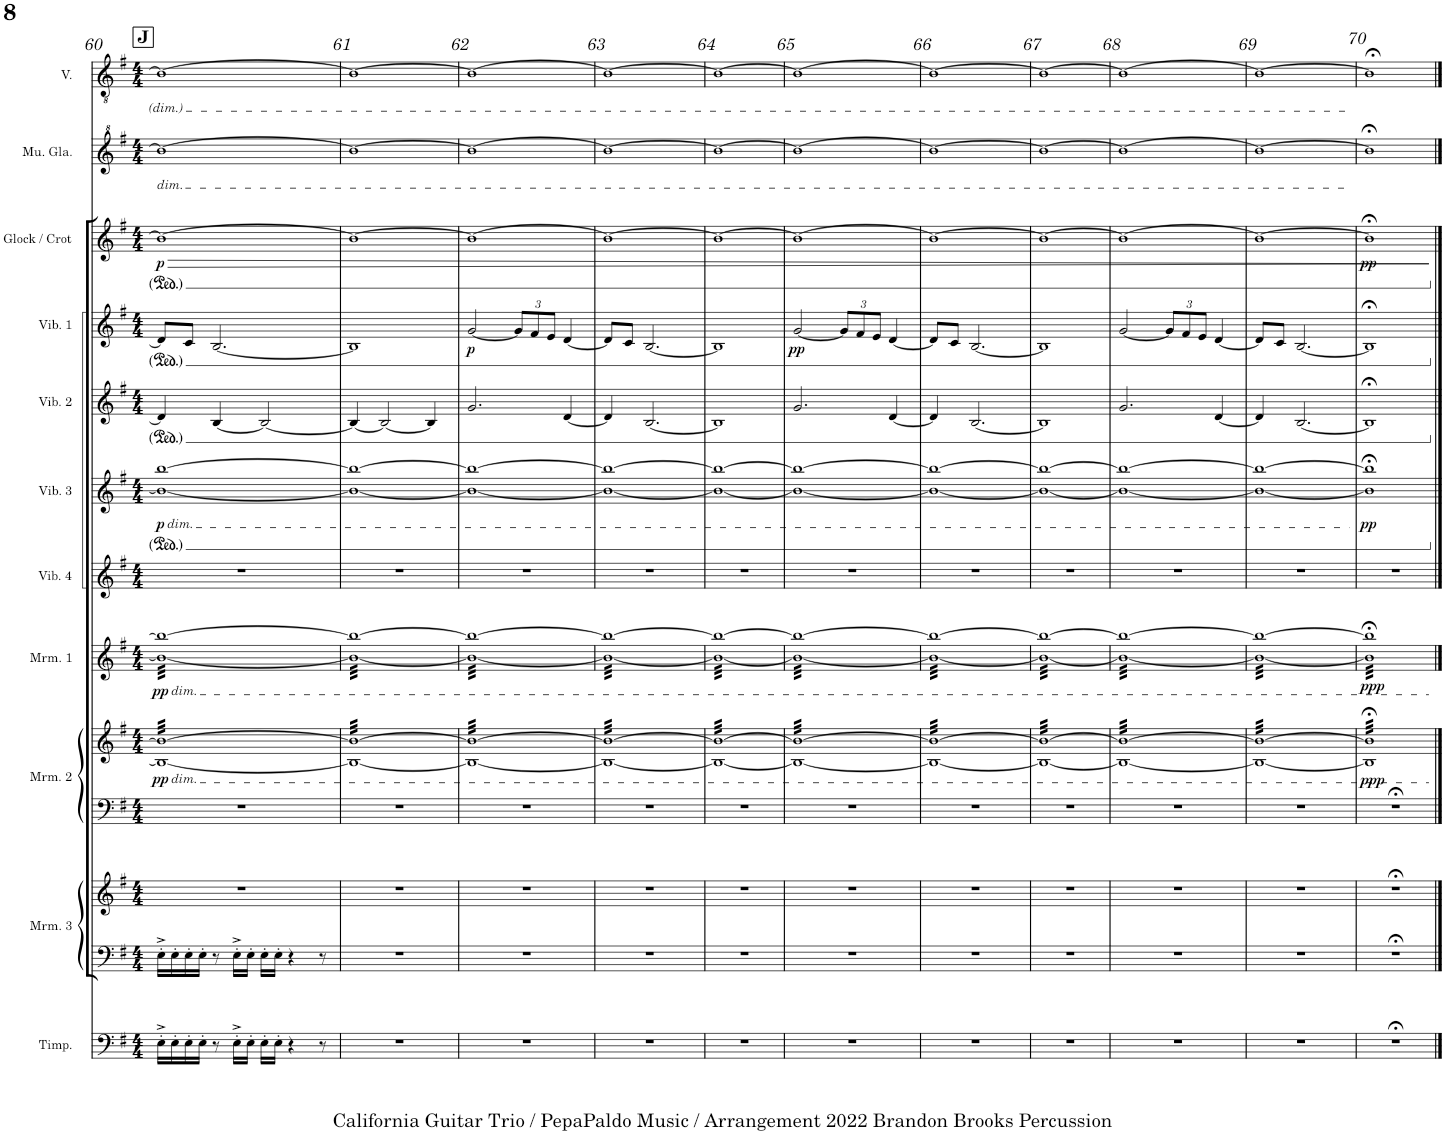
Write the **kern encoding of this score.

**kern	**kern	**kern	**kern	**kern	**dynam	**kern	**dynam	**kern	**kern	**dynam	**kern	**kern	**dynam	**kern	**dynam	**kern	**kern
*part11	*part10	*part10	*part9	*part9	*part9	*part8	*part8	*part7	*part6	*part6	*part5	*part4	*part4	*part3	*part3	*part2	*part1
*staff13	*staff12	*staff11	*staff10	*staff9	*staff9/10	*staff8	*staff8	*staff7	*staff6	*staff6	*staff5	*staff4	*staff4	*staff3	*staff3	*staff2	*staff1
*I"Timpani	*I"Marimba 3	*	*I"Marimba 2	*	*	*I"Marimba 1	*	*I"Vibraphone 4	*I"Vibraphone 3	*	*I"Vibraphone 2	*I"Vibraphone 1	*	*I"Glock / Crot	*	*I"Musical Glasses	*I"Voice
*I'Timp.	*I'Mrm. 3	*	*I'Mrm. 2	*	*	*I'Mrm. 1	*	*I'Vib. 4	*I'Vib. 3	*	*I'Vib. 2	*I'Vib. 1	*	*I'Glock / Crot	*	*I'Mu. Gla.	*I'V.
!!LO:PB:g=z
*clefF4	*clefF4	*clefG2	*clefF4	*clefG2	*	*clefG2	*	*clefG2	*clefG2	*	*clefG2	*clefG2	*	*clefG2	*	*clefG^2	*clefGv2
*	*	*	*	*	*	*	*	*	*	*	*	*	*	*Trd-14c-24	*	*	*
*k[f#]	*k[f#]	*k[f#]	*k[f#]	*k[f#]	*	*k[f#]	*	*k[f#]	*k[f#]	*	*k[f#]	*k[f#]	*	*k[f#]	*	*k[f#]	*k[f#]
*M4/4	*M4/4	*M4/4	*M4/4	*M4/4	*	*M4/4	*	*M4/4	*M4/4	*	*M4/4	*M4/4	*	*M4/4	*	*M4/4	*M4/4
!!LO:REH:place=s1:a:B:cj:fs=14:t=J
=60	=60	=60	=60	=60	=60	=60	=60	=60	=60	=60	=60	=60	=60	=60	=60	=60	=60
!	!	!	!	!	!	!	!	!	!	!	!	!	!	!	!	!LO:TX:b:i:t=dim.	!
!	!	!	!	!	!	!	!	!	!LO:TX:b:i:t=dim.	!	!	!	!	!	!	!	!
!	!	!	!	!	!	!LO:TX:b:i:t=dim.	!	!	!	!	!	!	!	!	!	!	!
!	!	!	!	!LO:TX:b:i:t=dim.	!	!	!	!	!	!	!	!	!	!	!	!	!
!	!	!	!	!	!LO:DY:b	!	!LO:DY:b	!	!	!LO:DY:b	!	!	!	!	!LO:HP:b	!	!
!	!	!	!	!	!	!	!	!	!	!	!	!	!	!	!LO:DY:n=1:b	!	!
*	*	*	*	*tremolo	*	*	*	*	*	*	*	*	*	*	*	*	*
*	*	*	*	*	*	*tremolo	*	*	*	*	*	*	*	*	*	*	*
16E'^\LL	16E'^\LL	1r	1r	32B 32bLLL	pp	32b 32bbLLL	pp	1r	1b_ [1bb	p	4d/]	8d/L]	.	1b_	> p	1bb_	1B_
.	.	.	.	32B 32b	.	32b 32bb	.	.	.	.	.	.	.	.	.	.	.
16E'\	16E'\	.	.	32B 32b	.	32b 32bb	.	.	.	.	.	.	.	.	.	.	.
.	.	.	.	32B 32b	.	32b 32bb	.	.	.	.	.	.	.	.	.	.	.
16E'\	16E'\	.	.	32B 32b	.	32b 32bb	.	.	.	.	.	8c/J	.	.	.	.	.
.	.	.	.	32B 32b	.	32b 32bb	.	.	.	.	.	.	.	.	.	.	.
16E'\JJ	16E'\JJ	.	.	32B 32b	.	32b 32bb	.	.	.	.	.	.	.	.	.	.	.
.	.	.	.	32B 32b	.	32b 32bb	.	.	.	.	.	.	.	.	.	.	.
8r	8r	.	.	32B 32b	.	32b 32bb	.	.	.	.	[4B/	[2.B/	.	.	.	.	.
.	.	.	.	32B 32b	.	32b 32bb	.	.	.	.	.	.	.	.	.	.	.
.	.	.	.	32B 32b	.	32b 32bb	.	.	.	.	.	.	.	.	.	.	.
.	.	.	.	32B 32b	.	32b 32bb	.	.	.	.	.	.	.	.	.	.	.
16E'^\LL	16E'^\LL	.	.	32B 32b	.	32b 32bb	.	.	.	.	.	.	.	.	.	.	.
.	.	.	.	32B 32b	.	32b 32bb	.	.	.	.	.	.	.	.	.	.	.
16E'\JJ	16E'\JJ	.	.	32B 32b	.	32b 32bb	.	.	.	.	.	.	.	.	.	.	.
.	.	.	.	32B 32b	.	32b 32bb	.	.	.	.	.	.	.	.	.	.	.
16E'\LL	16E'\LL	.	.	32B 32b	.	32b 32bb	.	.	.	.	2B/_	.	.	.	.	.	.
.	.	.	.	32B 32b	.	32b 32bb	.	.	.	.	.	.	.	.	.	.	.
16E'\JJ	16E'\JJ	.	.	32B 32b	.	32b 32bb	.	.	.	.	.	.	.	.	.	.	.
.	.	.	.	32B 32b	.	32b 32bb	.	.	.	.	.	.	.	.	.	.	.
4r	4r	.	.	32B 32b	.	32b 32bb	.	.	.	.	.	.	.	.	.	.	.
.	.	.	.	32B 32b	.	32b 32bb	.	.	.	.	.	.	.	.	.	.	.
.	.	.	.	32B 32b	.	32b 32bb	.	.	.	.	.	.	.	.	.	.	.
.	.	.	.	32B 32b	.	32b 32bb	.	.	.	.	.	.	.	.	.	.	.
.	.	.	.	32B 32b	.	32b 32bb	.	.	.	.	.	.	.	.	.	.	.
.	.	.	.	32B 32b	.	32b 32bb	.	.	.	.	.	.	.	.	.	.	.
.	.	.	.	32B 32b	.	32b 32bb	.	.	.	.	.	.	.	.	.	.	.
.	.	.	.	32B 32b	.	32b 32bb	.	.	.	.	.	.	.	.	.	.	.
8r	8r	.	.	32B 32b	.	32b 32bb	.	.	.	.	.	.	.	.	.	.	.
.	.	.	.	32B 32b	.	32b 32bb	.	.	.	.	.	.	.	.	.	.	.
.	.	.	.	32B 32b	.	32b 32bb	.	.	.	.	.	.	.	.	.	.	.
.	.	.	.	32B 32bJJJ	.	32b 32bbJJJ	.	.	.	.	.	.	.	.	.	.	.
=61	=61	=61	=61	=61	=61	=61	=61	=61	=61	=61	=61	=61	=61	=61	=61	=61	=61
1r	1r	1r	1r	32B 32bLLL	.	32b 32bbLLL	.	1r	1b_ 1bb_	.	4B/_	1B]	.	1b_	.	1bb_	1B_
.	.	.	.	32B 32b	.	32b 32bb	.	.	.	.	.	.	.	.	.	.	.
.	.	.	.	32B 32b	.	32b 32bb	.	.	.	.	.	.	.	.	.	.	.
.	.	.	.	32B 32b	.	32b 32bb	.	.	.	.	.	.	.	.	.	.	.
.	.	.	.	32B 32b	.	32b 32bb	.	.	.	.	.	.	.	.	.	.	.
.	.	.	.	32B 32b	.	32b 32bb	.	.	.	.	.	.	.	.	.	.	.
.	.	.	.	32B 32b	.	32b 32bb	.	.	.	.	.	.	.	.	.	.	.
.	.	.	.	32B 32b	.	32b 32bb	.	.	.	.	.	.	.	.	.	.	.
.	.	.	.	32B 32b	.	32b 32bb	.	.	.	.	2B/_	.	.	.	.	.	.
.	.	.	.	32B 32b	.	32b 32bb	.	.	.	.	.	.	.	.	.	.	.
.	.	.	.	32B 32b	.	32b 32bb	.	.	.	.	.	.	.	.	.	.	.
.	.	.	.	32B 32b	.	32b 32bb	.	.	.	.	.	.	.	.	.	.	.
.	.	.	.	32B 32b	.	32b 32bb	.	.	.	.	.	.	.	.	.	.	.
.	.	.	.	32B 32b	.	32b 32bb	.	.	.	.	.	.	.	.	.	.	.
.	.	.	.	32B 32b	.	32b 32bb	.	.	.	.	.	.	.	.	.	.	.
.	.	.	.	32B 32b	.	32b 32bb	.	.	.	.	.	.	.	.	.	.	.
.	.	.	.	32B 32b	.	32b 32bb	.	.	.	.	.	.	.	.	.	.	.
.	.	.	.	32B 32b	.	32b 32bb	.	.	.	.	.	.	.	.	.	.	.
.	.	.	.	32B 32b	.	32b 32bb	.	.	.	.	.	.	.	.	.	.	.
.	.	.	.	32B 32b	.	32b 32bb	.	.	.	.	.	.	.	.	.	.	.
.	.	.	.	32B 32b	.	32b 32bb	.	.	.	.	.	.	.	.	.	.	.
.	.	.	.	32B 32b	.	32b 32bb	.	.	.	.	.	.	.	.	.	.	.
.	.	.	.	32B 32b	.	32b 32bb	.	.	.	.	.	.	.	.	.	.	.
.	.	.	.	32B 32b	.	32b 32bb	.	.	.	.	.	.	.	.	.	.	.
.	.	.	.	32B 32b	.	32b 32bb	.	.	.	.	4B/]	.	.	.	.	.	.
.	.	.	.	32B 32b	.	32b 32bb	.	.	.	.	.	.	.	.	.	.	.
.	.	.	.	32B 32b	.	32b 32bb	.	.	.	.	.	.	.	.	.	.	.
.	.	.	.	32B 32b	.	32b 32bb	.	.	.	.	.	.	.	.	.	.	.
.	.	.	.	32B 32b	.	32b 32bb	.	.	.	.	.	.	.	.	.	.	.
.	.	.	.	32B 32b	.	32b 32bb	.	.	.	.	.	.	.	.	.	.	.
.	.	.	.	32B 32b	.	32b 32bb	.	.	.	.	.	.	.	.	.	.	.
.	.	.	.	32B 32bJJJ	.	32b 32bbJJJ	.	.	.	.	.	.	.	.	.	.	.
=62	=62	=62	=62	=62	=62	=62	=62	=62	=62	=62	=62	=62	=62	=62	=62	=62	=62
!	!	!	!	!	!	!	!	!	!	!	!	!	!LO:DY:b	!	!	!	!
1r	1r	1r	1r	32B 32bLLL	.	32b 32bbLLL	.	1r	1b_ 1bb_	.	2.g/	[2g/	p	1b_	.	1bb_	1B_
.	.	.	.	32B 32b	.	32b 32bb	.	.	.	.	.	.	.	.	.	.	.
.	.	.	.	32B 32b	.	32b 32bb	.	.	.	.	.	.	.	.	.	.	.
.	.	.	.	32B 32b	.	32b 32bb	.	.	.	.	.	.	.	.	.	.	.
.	.	.	.	32B 32b	.	32b 32bb	.	.	.	.	.	.	.	.	.	.	.
.	.	.	.	32B 32b	.	32b 32bb	.	.	.	.	.	.	.	.	.	.	.
.	.	.	.	32B 32b	.	32b 32bb	.	.	.	.	.	.	.	.	.	.	.
.	.	.	.	32B 32b	.	32b 32bb	.	.	.	.	.	.	.	.	.	.	.
.	.	.	.	32B 32b	.	32b 32bb	.	.	.	.	.	.	.	.	.	.	.
.	.	.	.	32B 32b	.	32b 32bb	.	.	.	.	.	.	.	.	.	.	.
.	.	.	.	32B 32b	.	32b 32bb	.	.	.	.	.	.	.	.	.	.	.
.	.	.	.	32B 32b	.	32b 32bb	.	.	.	.	.	.	.	.	.	.	.
.	.	.	.	32B 32b	.	32b 32bb	.	.	.	.	.	.	.	.	.	.	.
.	.	.	.	32B 32b	.	32b 32bb	.	.	.	.	.	.	.	.	.	.	.
.	.	.	.	32B 32b	.	32b 32bb	.	.	.	.	.	.	.	.	.	.	.
.	.	.	.	32B 32b	.	32b 32bb	.	.	.	.	.	.	.	.	.	.	.
*	*	*	*	*	*	*	*	*	*	*	*	*Xbrackettup	*	*	*	*	*
.	.	.	.	32B 32b	.	32b 32bb	.	.	.	.	.	12g/L]	.	.	.	.	.
.	.	.	.	32B 32b	.	32b 32bb	.	.	.	.	.	.	.	.	.	.	.
.	.	.	.	32B 32b	.	32b 32bb	.	.	.	.	.	.	.	.	.	.	.
.	.	.	.	.	.	.	.	.	.	.	.	12f#/	.	.	.	.	.
.	.	.	.	32B 32b	.	32b 32bb	.	.	.	.	.	.	.	.	.	.	.
.	.	.	.	32B 32b	.	32b 32bb	.	.	.	.	.	.	.	.	.	.	.
.	.	.	.	32B 32b	.	32b 32bb	.	.	.	.	.	.	.	.	.	.	.
.	.	.	.	.	.	.	.	.	.	.	.	12e/J	.	.	.	.	.
.	.	.	.	32B 32b	.	32b 32bb	.	.	.	.	.	.	.	.	.	.	.
.	.	.	.	32B 32b	.	32b 32bb	.	.	.	.	.	.	.	.	.	.	.
.	.	.	.	32B 32b	.	32b 32bb	.	.	.	.	[4d/	[4d/	.	.	.	.	.
.	.	.	.	32B 32b	.	32b 32bb	.	.	.	.	.	.	.	.	.	.	.
.	.	.	.	32B 32b	.	32b 32bb	.	.	.	.	.	.	.	.	.	.	.
.	.	.	.	32B 32b	.	32b 32bb	.	.	.	.	.	.	.	.	.	.	.
.	.	.	.	32B 32b	.	32b 32bb	.	.	.	.	.	.	.	.	.	.	.
.	.	.	.	32B 32b	.	32b 32bb	.	.	.	.	.	.	.	.	.	.	.
.	.	.	.	32B 32b	.	32b 32bb	.	.	.	.	.	.	.	.	.	.	.
.	.	.	.	32B 32bJJJ	.	32b 32bbJJJ	.	.	.	.	.	.	.	.	.	.	.
=63	=63	=63	=63	=63	=63	=63	=63	=63	=63	=63	=63	=63	=63	=63	=63	=63	=63
1r	1r	1r	1r	32B 32bLLL	.	32b 32bbLLL	.	1r	1b_ 1bb_	.	4d/]	8d/L]	.	1b_	.	1bb_	1B_
.	.	.	.	32B 32b	.	32b 32bb	.	.	.	.	.	.	.	.	.	.	.
.	.	.	.	32B 32b	.	32b 32bb	.	.	.	.	.	.	.	.	.	.	.
.	.	.	.	32B 32b	.	32b 32bb	.	.	.	.	.	.	.	.	.	.	.
.	.	.	.	32B 32b	.	32b 32bb	.	.	.	.	.	8c/J	.	.	.	.	.
.	.	.	.	32B 32b	.	32b 32bb	.	.	.	.	.	.	.	.	.	.	.
.	.	.	.	32B 32b	.	32b 32bb	.	.	.	.	.	.	.	.	.	.	.
.	.	.	.	32B 32b	.	32b 32bb	.	.	.	.	.	.	.	.	.	.	.
.	.	.	.	32B 32b	.	32b 32bb	.	.	.	.	[2.B/	[2.B/	.	.	.	.	.
.	.	.	.	32B 32b	.	32b 32bb	.	.	.	.	.	.	.	.	.	.	.
.	.	.	.	32B 32b	.	32b 32bb	.	.	.	.	.	.	.	.	.	.	.
.	.	.	.	32B 32b	.	32b 32bb	.	.	.	.	.	.	.	.	.	.	.
.	.	.	.	32B 32b	.	32b 32bb	.	.	.	.	.	.	.	.	.	.	.
.	.	.	.	32B 32b	.	32b 32bb	.	.	.	.	.	.	.	.	.	.	.
.	.	.	.	32B 32b	.	32b 32bb	.	.	.	.	.	.	.	.	.	.	.
.	.	.	.	32B 32b	.	32b 32bb	.	.	.	.	.	.	.	.	.	.	.
.	.	.	.	32B 32b	.	32b 32bb	.	.	.	.	.	.	.	.	.	.	.
.	.	.	.	32B 32b	.	32b 32bb	.	.	.	.	.	.	.	.	.	.	.
.	.	.	.	32B 32b	.	32b 32bb	.	.	.	.	.	.	.	.	.	.	.
.	.	.	.	32B 32b	.	32b 32bb	.	.	.	.	.	.	.	.	.	.	.
.	.	.	.	32B 32b	.	32b 32bb	.	.	.	.	.	.	.	.	.	.	.
.	.	.	.	32B 32b	.	32b 32bb	.	.	.	.	.	.	.	.	.	.	.
.	.	.	.	32B 32b	.	32b 32bb	.	.	.	.	.	.	.	.	.	.	.
.	.	.	.	32B 32b	.	32b 32bb	.	.	.	.	.	.	.	.	.	.	.
.	.	.	.	32B 32b	.	32b 32bb	.	.	.	.	.	.	.	.	.	.	.
.	.	.	.	32B 32b	.	32b 32bb	.	.	.	.	.	.	.	.	.	.	.
.	.	.	.	32B 32b	.	32b 32bb	.	.	.	.	.	.	.	.	.	.	.
.	.	.	.	32B 32b	.	32b 32bb	.	.	.	.	.	.	.	.	.	.	.
.	.	.	.	32B 32b	.	32b 32bb	.	.	.	.	.	.	.	.	.	.	.
.	.	.	.	32B 32b	.	32b 32bb	.	.	.	.	.	.	.	.	.	.	.
.	.	.	.	32B 32b	.	32b 32bb	.	.	.	.	.	.	.	.	.	.	.
.	.	.	.	32B 32bJJJ	.	32b 32bbJJJ	.	.	.	.	.	.	.	.	.	.	.
=64	=64	=64	=64	=64	=64	=64	=64	=64	=64	=64	=64	=64	=64	=64	=64	=64	=64
1r	1r	1r	1r	32B 32bLLL	.	32b 32bbLLL	.	1r	1b_ 1bb_	.	1B]	1B]	.	1b_	.	1bb_	1B_
.	.	.	.	32B 32b	.	32b 32bb	.	.	.	.	.	.	.	.	.	.	.
.	.	.	.	32B 32b	.	32b 32bb	.	.	.	.	.	.	.	.	.	.	.
.	.	.	.	32B 32b	.	32b 32bb	.	.	.	.	.	.	.	.	.	.	.
.	.	.	.	32B 32b	.	32b 32bb	.	.	.	.	.	.	.	.	.	.	.
.	.	.	.	32B 32b	.	32b 32bb	.	.	.	.	.	.	.	.	.	.	.
.	.	.	.	32B 32b	.	32b 32bb	.	.	.	.	.	.	.	.	.	.	.
.	.	.	.	32B 32b	.	32b 32bb	.	.	.	.	.	.	.	.	.	.	.
.	.	.	.	32B 32b	.	32b 32bb	.	.	.	.	.	.	.	.	.	.	.
.	.	.	.	32B 32b	.	32b 32bb	.	.	.	.	.	.	.	.	.	.	.
.	.	.	.	32B 32b	.	32b 32bb	.	.	.	.	.	.	.	.	.	.	.
.	.	.	.	32B 32b	.	32b 32bb	.	.	.	.	.	.	.	.	.	.	.
.	.	.	.	32B 32b	.	32b 32bb	.	.	.	.	.	.	.	.	.	.	.
.	.	.	.	32B 32b	.	32b 32bb	.	.	.	.	.	.	.	.	.	.	.
.	.	.	.	32B 32b	.	32b 32bb	.	.	.	.	.	.	.	.	.	.	.
.	.	.	.	32B 32b	.	32b 32bb	.	.	.	.	.	.	.	.	.	.	.
.	.	.	.	32B 32b	.	32b 32bb	.	.	.	.	.	.	.	.	.	.	.
.	.	.	.	32B 32b	.	32b 32bb	.	.	.	.	.	.	.	.	.	.	.
.	.	.	.	32B 32b	.	32b 32bb	.	.	.	.	.	.	.	.	.	.	.
.	.	.	.	32B 32b	.	32b 32bb	.	.	.	.	.	.	.	.	.	.	.
.	.	.	.	32B 32b	.	32b 32bb	.	.	.	.	.	.	.	.	.	.	.
.	.	.	.	32B 32b	.	32b 32bb	.	.	.	.	.	.	.	.	.	.	.
.	.	.	.	32B 32b	.	32b 32bb	.	.	.	.	.	.	.	.	.	.	.
.	.	.	.	32B 32b	.	32b 32bb	.	.	.	.	.	.	.	.	.	.	.
.	.	.	.	32B 32b	.	32b 32bb	.	.	.	.	.	.	.	.	.	.	.
.	.	.	.	32B 32b	.	32b 32bb	.	.	.	.	.	.	.	.	.	.	.
.	.	.	.	32B 32b	.	32b 32bb	.	.	.	.	.	.	.	.	.	.	.
.	.	.	.	32B 32b	.	32b 32bb	.	.	.	.	.	.	.	.	.	.	.
.	.	.	.	32B 32b	.	32b 32bb	.	.	.	.	.	.	.	.	.	.	.
.	.	.	.	32B 32b	.	32b 32bb	.	.	.	.	.	.	.	.	.	.	.
.	.	.	.	32B 32b	.	32b 32bb	.	.	.	.	.	.	.	.	.	.	.
.	.	.	.	32B 32bJJJ	.	32b 32bbJJJ	.	.	.	.	.	.	.	.	.	.	.
=65	=65	=65	=65	=65	=65	=65	=65	=65	=65	=65	=65	=65	=65	=65	=65	=65	=65
!	!	!	!	!	!	!	!	!	!	!	!	!	!LO:DY:b	!	!	!	!
1r	1r	1r	1r	32B 32bLLL	.	32b 32bbLLL	.	1r	1b_ 1bb_	.	2.g/	[2g/	pp	1b_	.	1bb_	1B_
.	.	.	.	32B 32b	.	32b 32bb	.	.	.	.	.	.	.	.	.	.	.
.	.	.	.	32B 32b	.	32b 32bb	.	.	.	.	.	.	.	.	.	.	.
.	.	.	.	32B 32b	.	32b 32bb	.	.	.	.	.	.	.	.	.	.	.
.	.	.	.	32B 32b	.	32b 32bb	.	.	.	.	.	.	.	.	.	.	.
.	.	.	.	32B 32b	.	32b 32bb	.	.	.	.	.	.	.	.	.	.	.
.	.	.	.	32B 32b	.	32b 32bb	.	.	.	.	.	.	.	.	.	.	.
.	.	.	.	32B 32b	.	32b 32bb	.	.	.	.	.	.	.	.	.	.	.
.	.	.	.	32B 32b	.	32b 32bb	.	.	.	.	.	.	.	.	.	.	.
.	.	.	.	32B 32b	.	32b 32bb	.	.	.	.	.	.	.	.	.	.	.
.	.	.	.	32B 32b	.	32b 32bb	.	.	.	.	.	.	.	.	.	.	.
.	.	.	.	32B 32b	.	32b 32bb	.	.	.	.	.	.	.	.	.	.	.
.	.	.	.	32B 32b	.	32b 32bb	.	.	.	.	.	.	.	.	.	.	.
.	.	.	.	32B 32b	.	32b 32bb	.	.	.	.	.	.	.	.	.	.	.
.	.	.	.	32B 32b	.	32b 32bb	.	.	.	.	.	.	.	.	.	.	.
.	.	.	.	32B 32b	.	32b 32bb	.	.	.	.	.	.	.	.	.	.	.
.	.	.	.	32B 32b	.	32b 32bb	.	.	.	.	.	12g/L]	.	.	.	.	.
.	.	.	.	32B 32b	.	32b 32bb	.	.	.	.	.	.	.	.	.	.	.
.	.	.	.	32B 32b	.	32b 32bb	.	.	.	.	.	.	.	.	.	.	.
.	.	.	.	.	.	.	.	.	.	.	.	12f#/	.	.	.	.	.
.	.	.	.	32B 32b	.	32b 32bb	.	.	.	.	.	.	.	.	.	.	.
.	.	.	.	32B 32b	.	32b 32bb	.	.	.	.	.	.	.	.	.	.	.
.	.	.	.	32B 32b	.	32b 32bb	.	.	.	.	.	.	.	.	.	.	.
.	.	.	.	.	.	.	.	.	.	.	.	12e/J	.	.	.	.	.
.	.	.	.	32B 32b	.	32b 32bb	.	.	.	.	.	.	.	.	.	.	.
.	.	.	.	32B 32b	.	32b 32bb	.	.	.	.	.	.	.	.	.	.	.
.	.	.	.	32B 32b	.	32b 32bb	.	.	.	.	[4d/	[4d/	.	.	.	.	.
.	.	.	.	32B 32b	.	32b 32bb	.	.	.	.	.	.	.	.	.	.	.
.	.	.	.	32B 32b	.	32b 32bb	.	.	.	.	.	.	.	.	.	.	.
.	.	.	.	32B 32b	.	32b 32bb	.	.	.	.	.	.	.	.	.	.	.
.	.	.	.	32B 32b	.	32b 32bb	.	.	.	.	.	.	.	.	.	.	.
.	.	.	.	32B 32b	.	32b 32bb	.	.	.	.	.	.	.	.	.	.	.
.	.	.	.	32B 32b	.	32b 32bb	.	.	.	.	.	.	.	.	.	.	.
.	.	.	.	32B 32bJJJ	.	32b 32bbJJJ	.	.	.	.	.	.	.	.	.	.	.
=66	=66	=66	=66	=66	=66	=66	=66	=66	=66	=66	=66	=66	=66	=66	=66	=66	=66
1r	1r	1r	1r	32B 32bLLL	.	32b 32bbLLL	.	1r	1b_ 1bb_	.	4d/]	8d/L]	.	1b_	.	1bb_	1B_
.	.	.	.	32B 32b	.	32b 32bb	.	.	.	.	.	.	.	.	.	.	.
.	.	.	.	32B 32b	.	32b 32bb	.	.	.	.	.	.	.	.	.	.	.
.	.	.	.	32B 32b	.	32b 32bb	.	.	.	.	.	.	.	.	.	.	.
.	.	.	.	32B 32b	.	32b 32bb	.	.	.	.	.	8c/J	.	.	.	.	.
.	.	.	.	32B 32b	.	32b 32bb	.	.	.	.	.	.	.	.	.	.	.
.	.	.	.	32B 32b	.	32b 32bb	.	.	.	.	.	.	.	.	.	.	.
.	.	.	.	32B 32b	.	32b 32bb	.	.	.	.	.	.	.	.	.	.	.
.	.	.	.	32B 32b	.	32b 32bb	.	.	.	.	[2.B/	[2.B/	.	.	.	.	.
.	.	.	.	32B 32b	.	32b 32bb	.	.	.	.	.	.	.	.	.	.	.
.	.	.	.	32B 32b	.	32b 32bb	.	.	.	.	.	.	.	.	.	.	.
.	.	.	.	32B 32b	.	32b 32bb	.	.	.	.	.	.	.	.	.	.	.
.	.	.	.	32B 32b	.	32b 32bb	.	.	.	.	.	.	.	.	.	.	.
.	.	.	.	32B 32b	.	32b 32bb	.	.	.	.	.	.	.	.	.	.	.
.	.	.	.	32B 32b	.	32b 32bb	.	.	.	.	.	.	.	.	.	.	.
.	.	.	.	32B 32b	.	32b 32bb	.	.	.	.	.	.	.	.	.	.	.
.	.	.	.	32B 32b	.	32b 32bb	.	.	.	.	.	.	.	.	.	.	.
.	.	.	.	32B 32b	.	32b 32bb	.	.	.	.	.	.	.	.	.	.	.
.	.	.	.	32B 32b	.	32b 32bb	.	.	.	.	.	.	.	.	.	.	.
.	.	.	.	32B 32b	.	32b 32bb	.	.	.	.	.	.	.	.	.	.	.
.	.	.	.	32B 32b	.	32b 32bb	.	.	.	.	.	.	.	.	.	.	.
.	.	.	.	32B 32b	.	32b 32bb	.	.	.	.	.	.	.	.	.	.	.
.	.	.	.	32B 32b	.	32b 32bb	.	.	.	.	.	.	.	.	.	.	.
.	.	.	.	32B 32b	.	32b 32bb	.	.	.	.	.	.	.	.	.	.	.
.	.	.	.	32B 32b	.	32b 32bb	.	.	.	.	.	.	.	.	.	.	.
.	.	.	.	32B 32b	.	32b 32bb	.	.	.	.	.	.	.	.	.	.	.
.	.	.	.	32B 32b	.	32b 32bb	.	.	.	.	.	.	.	.	.	.	.
.	.	.	.	32B 32b	.	32b 32bb	.	.	.	.	.	.	.	.	.	.	.
.	.	.	.	32B 32b	.	32b 32bb	.	.	.	.	.	.	.	.	.	.	.
.	.	.	.	32B 32b	.	32b 32bb	.	.	.	.	.	.	.	.	.	.	.
.	.	.	.	32B 32b	.	32b 32bb	.	.	.	.	.	.	.	.	.	.	.
.	.	.	.	32B 32bJJJ	.	32b 32bbJJJ	.	.	.	.	.	.	.	.	.	.	.
=67	=67	=67	=67	=67	=67	=67	=67	=67	=67	=67	=67	=67	=67	=67	=67	=67	=67
1r	1r	1r	1r	32B 32bLLL	.	32b 32bbLLL	.	1r	1b_ 1bb_	.	1B]	1B]	.	1b_	.	1bb_	1B_
.	.	.	.	32B 32b	.	32b 32bb	.	.	.	.	.	.	.	.	.	.	.
.	.	.	.	32B 32b	.	32b 32bb	.	.	.	.	.	.	.	.	.	.	.
.	.	.	.	32B 32b	.	32b 32bb	.	.	.	.	.	.	.	.	.	.	.
.	.	.	.	32B 32b	.	32b 32bb	.	.	.	.	.	.	.	.	.	.	.
.	.	.	.	32B 32b	.	32b 32bb	.	.	.	.	.	.	.	.	.	.	.
.	.	.	.	32B 32b	.	32b 32bb	.	.	.	.	.	.	.	.	.	.	.
.	.	.	.	32B 32b	.	32b 32bb	.	.	.	.	.	.	.	.	.	.	.
.	.	.	.	32B 32b	.	32b 32bb	.	.	.	.	.	.	.	.	.	.	.
.	.	.	.	32B 32b	.	32b 32bb	.	.	.	.	.	.	.	.	.	.	.
.	.	.	.	32B 32b	.	32b 32bb	.	.	.	.	.	.	.	.	.	.	.
.	.	.	.	32B 32b	.	32b 32bb	.	.	.	.	.	.	.	.	.	.	.
.	.	.	.	32B 32b	.	32b 32bb	.	.	.	.	.	.	.	.	.	.	.
.	.	.	.	32B 32b	.	32b 32bb	.	.	.	.	.	.	.	.	.	.	.
.	.	.	.	32B 32b	.	32b 32bb	.	.	.	.	.	.	.	.	.	.	.
.	.	.	.	32B 32b	.	32b 32bb	.	.	.	.	.	.	.	.	.	.	.
.	.	.	.	32B 32b	.	32b 32bb	.	.	.	.	.	.	.	.	.	.	.
.	.	.	.	32B 32b	.	32b 32bb	.	.	.	.	.	.	.	.	.	.	.
.	.	.	.	32B 32b	.	32b 32bb	.	.	.	.	.	.	.	.	.	.	.
.	.	.	.	32B 32b	.	32b 32bb	.	.	.	.	.	.	.	.	.	.	.
.	.	.	.	32B 32b	.	32b 32bb	.	.	.	.	.	.	.	.	.	.	.
.	.	.	.	32B 32b	.	32b 32bb	.	.	.	.	.	.	.	.	.	.	.
.	.	.	.	32B 32b	.	32b 32bb	.	.	.	.	.	.	.	.	.	.	.
.	.	.	.	32B 32b	.	32b 32bb	.	.	.	.	.	.	.	.	.	.	.
.	.	.	.	32B 32b	.	32b 32bb	.	.	.	.	.	.	.	.	.	.	.
.	.	.	.	32B 32b	.	32b 32bb	.	.	.	.	.	.	.	.	.	.	.
.	.	.	.	32B 32b	.	32b 32bb	.	.	.	.	.	.	.	.	.	.	.
.	.	.	.	32B 32b	.	32b 32bb	.	.	.	.	.	.	.	.	.	.	.
.	.	.	.	32B 32b	.	32b 32bb	.	.	.	.	.	.	.	.	.	.	.
.	.	.	.	32B 32b	.	32b 32bb	.	.	.	.	.	.	.	.	.	.	.
.	.	.	.	32B 32b	.	32b 32bb	.	.	.	.	.	.	.	.	.	.	.
.	.	.	.	32B 32bJJJ	.	32b 32bbJJJ	.	.	.	.	.	.	.	.	.	.	.
=68	=68	=68	=68	=68	=68	=68	=68	=68	=68	=68	=68	=68	=68	=68	=68	=68	=68
1r	1r	1r	1r	32B 32bLLL	.	32b 32bbLLL	.	1r	1b_ 1bb_	.	2.g/	[2g/	.	1b_	.	1bb_	1B_
.	.	.	.	32B 32b	.	32b 32bb	.	.	.	.	.	.	.	.	.	.	.
.	.	.	.	32B 32b	.	32b 32bb	.	.	.	.	.	.	.	.	.	.	.
.	.	.	.	32B 32b	.	32b 32bb	.	.	.	.	.	.	.	.	.	.	.
.	.	.	.	32B 32b	.	32b 32bb	.	.	.	.	.	.	.	.	.	.	.
.	.	.	.	32B 32b	.	32b 32bb	.	.	.	.	.	.	.	.	.	.	.
.	.	.	.	32B 32b	.	32b 32bb	.	.	.	.	.	.	.	.	.	.	.
.	.	.	.	32B 32b	.	32b 32bb	.	.	.	.	.	.	.	.	.	.	.
.	.	.	.	32B 32b	.	32b 32bb	.	.	.	.	.	.	.	.	.	.	.
.	.	.	.	32B 32b	.	32b 32bb	.	.	.	.	.	.	.	.	.	.	.
.	.	.	.	32B 32b	.	32b 32bb	.	.	.	.	.	.	.	.	.	.	.
.	.	.	.	32B 32b	.	32b 32bb	.	.	.	.	.	.	.	.	.	.	.
.	.	.	.	32B 32b	.	32b 32bb	.	.	.	.	.	.	.	.	.	.	.
.	.	.	.	32B 32b	.	32b 32bb	.	.	.	.	.	.	.	.	.	.	.
.	.	.	.	32B 32b	.	32b 32bb	.	.	.	.	.	.	.	.	.	.	.
.	.	.	.	32B 32b	.	32b 32bb	.	.	.	.	.	.	.	.	.	.	.
.	.	.	.	32B 32b	.	32b 32bb	.	.	.	.	.	12g/L]	.	.	.	.	.
.	.	.	.	32B 32b	.	32b 32bb	.	.	.	.	.	.	.	.	.	.	.
.	.	.	.	32B 32b	.	32b 32bb	.	.	.	.	.	.	.	.	.	.	.
.	.	.	.	.	.	.	.	.	.	.	.	12f#/	.	.	.	.	.
.	.	.	.	32B 32b	.	32b 32bb	.	.	.	.	.	.	.	.	.	.	.
.	.	.	.	32B 32b	.	32b 32bb	.	.	.	.	.	.	.	.	.	.	.
.	.	.	.	32B 32b	.	32b 32bb	.	.	.	.	.	.	.	.	.	.	.
.	.	.	.	.	.	.	.	.	.	.	.	12e/J	.	.	.	.	.
.	.	.	.	32B 32b	.	32b 32bb	.	.	.	.	.	.	.	.	.	.	.
.	.	.	.	32B 32b	.	32b 32bb	.	.	.	.	.	.	.	.	.	.	.
.	.	.	.	32B 32b	.	32b 32bb	.	.	.	.	[4d/	[4d/	.	.	.	.	.
.	.	.	.	32B 32b	.	32b 32bb	.	.	.	.	.	.	.	.	.	.	.
.	.	.	.	32B 32b	.	32b 32bb	.	.	.	.	.	.	.	.	.	.	.
.	.	.	.	32B 32b	.	32b 32bb	.	.	.	.	.	.	.	.	.	.	.
.	.	.	.	32B 32b	.	32b 32bb	.	.	.	.	.	.	.	.	.	.	.
.	.	.	.	32B 32b	.	32b 32bb	.	.	.	.	.	.	.	.	.	.	.
.	.	.	.	32B 32b	.	32b 32bb	.	.	.	.	.	.	.	.	.	.	.
.	.	.	.	32B 32bJJJ	.	32b 32bbJJJ	.	.	.	.	.	.	.	.	.	.	.
=69	=69	=69	=69	=69	=69	=69	=69	=69	=69	=69	=69	=69	=69	=69	=69	=69	=69
1r	1r	1r	1r	32B 32bLLL	.	32b 32bbLLL	.	1r	1b_ 1bb_	.	4d/]	8d/L]	.	1b_	.	1bb_	1B_
.	.	.	.	32B 32b	.	32b 32bb	.	.	.	.	.	.	.	.	.	.	.
.	.	.	.	32B 32b	.	32b 32bb	.	.	.	.	.	.	.	.	.	.	.
.	.	.	.	32B 32b	.	32b 32bb	.	.	.	.	.	.	.	.	.	.	.
.	.	.	.	32B 32b	.	32b 32bb	.	.	.	.	.	8c/J	.	.	.	.	.
.	.	.	.	32B 32b	.	32b 32bb	.	.	.	.	.	.	.	.	.	.	.
.	.	.	.	32B 32b	.	32b 32bb	.	.	.	.	.	.	.	.	.	.	.
.	.	.	.	32B 32b	.	32b 32bb	.	.	.	.	.	.	.	.	.	.	.
.	.	.	.	32B 32b	.	32b 32bb	.	.	.	.	[2.B/	[2.B/	.	.	.	.	.
.	.	.	.	32B 32b	.	32b 32bb	.	.	.	.	.	.	.	.	.	.	.
.	.	.	.	32B 32b	.	32b 32bb	.	.	.	.	.	.	.	.	.	.	.
.	.	.	.	32B 32b	.	32b 32bb	.	.	.	.	.	.	.	.	.	.	.
.	.	.	.	32B 32b	.	32b 32bb	.	.	.	.	.	.	.	.	.	.	.
.	.	.	.	32B 32b	.	32b 32bb	.	.	.	.	.	.	.	.	.	.	.
.	.	.	.	32B 32b	.	32b 32bb	.	.	.	.	.	.	.	.	.	.	.
.	.	.	.	32B 32b	.	32b 32bb	.	.	.	.	.	.	.	.	.	.	.
.	.	.	.	32B 32b	.	32b 32bb	.	.	.	.	.	.	.	.	.	.	.
.	.	.	.	32B 32b	.	32b 32bb	.	.	.	.	.	.	.	.	.	.	.
.	.	.	.	32B 32b	.	32b 32bb	.	.	.	.	.	.	.	.	.	.	.
.	.	.	.	32B 32b	.	32b 32bb	.	.	.	.	.	.	.	.	.	.	.
.	.	.	.	32B 32b	.	32b 32bb	.	.	.	.	.	.	.	.	.	.	.
.	.	.	.	32B 32b	.	32b 32bb	.	.	.	.	.	.	.	.	.	.	.
.	.	.	.	32B 32b	.	32b 32bb	.	.	.	.	.	.	.	.	.	.	.
.	.	.	.	32B 32b	.	32b 32bb	.	.	.	.	.	.	.	.	.	.	.
.	.	.	.	32B 32b	.	32b 32bb	.	.	.	.	.	.	.	.	.	.	.
.	.	.	.	32B 32b	.	32b 32bb	.	.	.	.	.	.	.	.	.	.	.
.	.	.	.	32B 32b	.	32b 32bb	.	.	.	.	.	.	.	.	.	.	.
.	.	.	.	32B 32b	.	32b 32bb	.	.	.	.	.	.	.	.	.	.	.
.	.	.	.	32B 32b	.	32b 32bb	.	.	.	.	.	.	.	.	.	.	.
.	.	.	.	32B 32b	.	32b 32bb	.	.	.	.	.	.	.	.	.	.	.
.	.	.	.	32B 32b	.	32b 32bb	.	.	.	.	.	.	.	.	.	.	.
.	.	.	.	32B 32bJJJ	.	32b 32bbJJJ	.	.	.	.	.	.	.	.	.	.	.
=70	=70	=70	=70	=70	=70	=70	=70	=70	=70	=70	=70	=70	=70	=70	=70	=70	=70
!	!	!	!	!	!LO:DY:b	!	!LO:DY:b	!	!	!LO:DY:b	!	!	!	!	!LO:DY:b	!	!
1r;<	1r;<	1r;<	1r;<	32B];< 32b];<LLL	ppp	32b];< 32bb];<LLL	ppp	1r	1b];< 1bb];<	pp	1B;<]	1B;<]	.	1b;<]	pp	1bb;<]	1B;<]
.	.	.	.	32B;< 32b;<	.	32b;< 32bb;<	.	.	.	.	.	.	.	.	.	.	.
.	.	.	.	32B;< 32b;<	.	32b;< 32bb;<	.	.	.	.	.	.	.	.	.	.	.
.	.	.	.	32B;< 32b;<	.	32b;< 32bb;<	.	.	.	.	.	.	.	.	.	.	.
.	.	.	.	32B;< 32b;<	.	32b;< 32bb;<	.	.	.	.	.	.	.	.	.	.	.
.	.	.	.	32B;< 32b;<	.	32b;< 32bb;<	.	.	.	.	.	.	.	.	.	.	.
.	.	.	.	32B;< 32b;<	.	32b;< 32bb;<	.	.	.	.	.	.	.	.	.	.	.
.	.	.	.	32B;< 32b;<	.	32b;< 32bb;<	.	.	.	.	.	.	.	.	.	.	.
.	.	.	.	32B;< 32b;<	.	32b;< 32bb;<	.	.	.	.	.	.	.	.	.	.	.
.	.	.	.	32B;< 32b;<	.	32b;< 32bb;<	.	.	.	.	.	.	.	.	.	.	.
.	.	.	.	32B;< 32b;<	.	32b;< 32bb;<	.	.	.	.	.	.	.	.	.	.	.
.	.	.	.	32B;< 32b;<	.	32b;< 32bb;<	.	.	.	.	.	.	.	.	.	.	.
.	.	.	.	32B;< 32b;<	.	32b;< 32bb;<	.	.	.	.	.	.	.	.	.	.	.
.	.	.	.	32B;< 32b;<	.	32b;< 32bb;<	.	.	.	.	.	.	.	.	.	.	.
.	.	.	.	32B;< 32b;<	.	32b;< 32bb;<	.	.	.	.	.	.	.	.	.	.	.
.	.	.	.	32B;< 32b;<	.	32b;< 32bb;<	.	.	.	.	.	.	.	.	.	.	.
.	.	.	.	32B;< 32b;<	.	32b;< 32bb;<	.	.	.	.	.	.	.	.	.	.	.
.	.	.	.	32B;< 32b;<	.	32b;< 32bb;<	.	.	.	.	.	.	.	.	.	.	.
.	.	.	.	32B;< 32b;<	.	32b;< 32bb;<	.	.	.	.	.	.	.	.	.	.	.
.	.	.	.	32B;< 32b;<	.	32b;< 32bb;<	.	.	.	.	.	.	.	.	.	.	.
.	.	.	.	32B;< 32b;<	.	32b;< 32bb;<	.	.	.	.	.	.	.	.	.	.	.
.	.	.	.	32B;< 32b;<	.	32b;< 32bb;<	.	.	.	.	.	.	.	.	.	.	.
.	.	.	.	32B;< 32b;<	.	32b;< 32bb;<	.	.	.	.	.	.	.	.	.	.	.
.	.	.	.	32B;< 32b;<	.	32b;< 32bb;<	.	.	.	.	.	.	.	.	.	.	.
.	.	.	.	32B;< 32b;<	.	32b;< 32bb;<	.	.	.	.	.	.	.	.	.	.	.
.	.	.	.	32B;< 32b;<	.	32b;< 32bb;<	.	.	.	.	.	.	.	.	.	.	.
.	.	.	.	32B;< 32b;<	.	32b;< 32bb;<	.	.	.	.	.	.	.	.	.	.	.
.	.	.	.	32B;< 32b;<	.	32b;< 32bb;<	.	.	.	.	.	.	.	.	.	.	.
.	.	.	.	32B;< 32b;<	.	32b;< 32bb;<	.	.	.	.	.	.	.	.	.	.	.
.	.	.	.	32B;< 32b;<	.	32b;< 32bb;<	.	.	.	.	.	.	.	.	.	.	.
.	.	.	.	32B;< 32b;<	.	32b;< 32bb;<	.	.	.	.	.	.	.	.	.	.	.
.	.	.	.	32B;< 32b;<JJJ	.	32b;< 32bb;<JJJ	.	.	.	.	.	.	.	.	.	.	.
*	*	*	*	*	*	*Xtremolo	*	*	*	*	*	*	*	*	*	*	*
*	*	*	*	*Xtremolo	*	*	*	*	*	*	*	*	*	*	*	*	*
.	.	.	.	.	.	.	.	.	.	.	.	.	.	.	]	.	.
==	==	==	==	==	==	==	==	==	==	==	==	==	==	==	==	==	==
*-	*-	*-	*-	*-	*-	*-	*-	*-	*-	*-	*-	*-	*-	*-	*-	*-	*-
